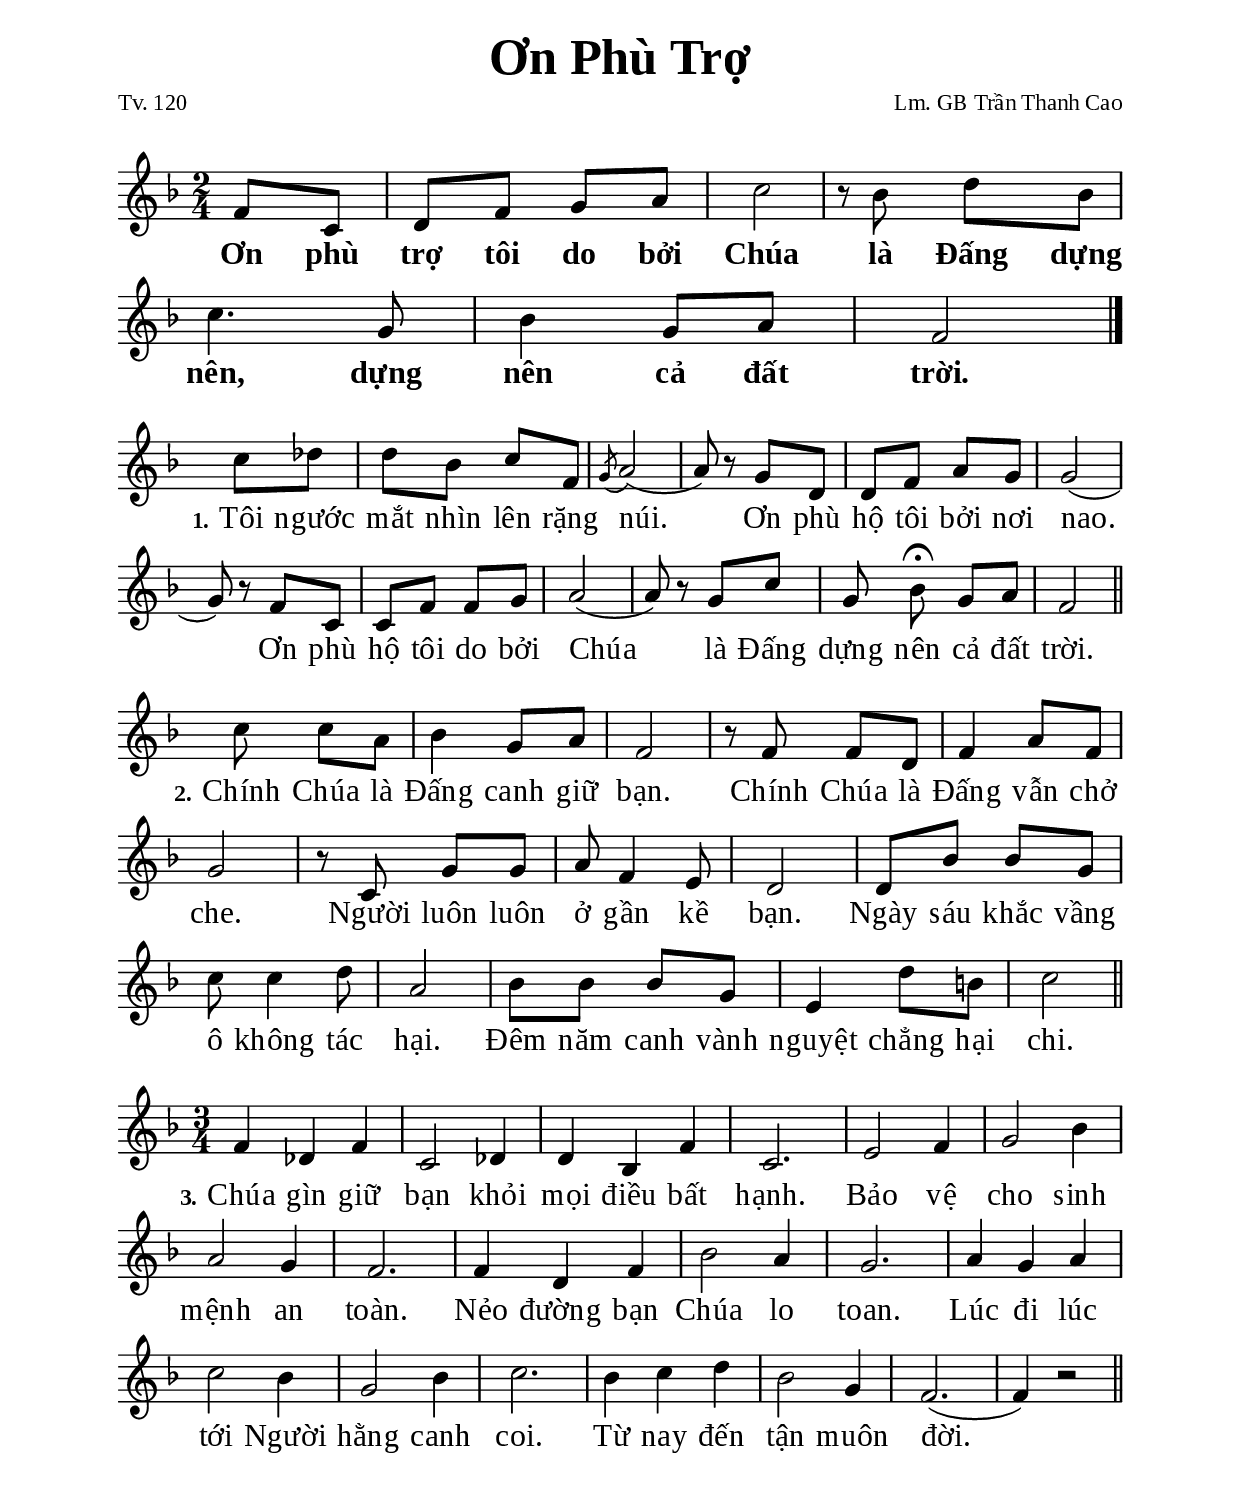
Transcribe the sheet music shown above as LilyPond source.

% Cài đặt chung
\version "2.20.0"
\include "english.ly"

\header {
  title = \markup { \fontsize #3 "Ơn Phù Trợ" }
  poet = "Tv. 120"
  composer = "Lm. GB Trần Thanh Cao"
  arranger = " "
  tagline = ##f
}

\paper {
  #(set-paper-size "a4")
  top-margin = 10\mm
  bottom-margin = 10\mm
  left-margin = 20\mm
  right-margin = 20\mm
  indent = #0
  #(define fonts
    (make-pango-font-tree
      "Liberation Serif"
      "Liberation Serif"
      "Liberation Serif"
      (/ 20 20)))
  page-count = #1
}

% Nhạc điệp khúc
nhacDiepKhuc = \relative c' {
  \partial 4 f8 c |
  d f g a |
  c2 |
  r8 bf d bf |
  c4. g8 |
  bf4 g8 a |
  f2 \bar "|."
}

% Nhạc phiên khúc
nhacPhienKhucMot = \relative c'' {
  \partial 4 c8 df |
  d bf c f, |
  \acciaccatura g8 a2 ( |
  a8) r g d |
  d f a g |
  g2 ( |
  g8) r8 f c |
  c f f g |
  a2 ( |
  a8) r g c |
  \autoBeamOff
  g bf \fermata
  \autoBeamOn
  g a |
  f2 \bar "||"
}

nhacPhienKhucHai = \relative c'' {
  \partial 4. c8 c a |
  bf4 g8 a |
  f2 |
  r8 f f d |
  f4 a8 f |
  g2 |
  r8 c, g' g |
  a f4 e8 |
  d2 |
  d8 bf' bf g |
  c c4 d8 |
  a2 |
  bf8 bf bf g |
  e4 d'8 b! |
  c2 \bar "||"
}

nhacPhienKhucBa = \relative c' {
  f4 df f |
  c2 df4 |
  d bf f' |
  c2. |
  e2 f4 |
  g2 bf4 |
  a2 g4 |
  f2. |
  f4 d f |
  bf2 a4 |
  g2. |
  a4 g a |
  c2 bf4 |
  g2 bf4 |
  c2. |
  bf4 c d |
  bf2 g4 |
  f2. ( |
  f4) r2 \bar "||"
}

% Lời điệp khúc
loiDiepKhuc = \lyricmode {
  Ơn phù trợ tôi do bởi Chúa
  là Đấng dựng nên, dựng nên cả đất trời.
}

% Lời phiên khúc
loiPhienKhucMot = \lyricmode {
  \set stanza = #"1."
  Tôi ngước mắt nhìn lên rặng núi.
  Ơn phù hộ tôi bởi nơi nao.
  Ơn phù hộ tôi do bởi Chúa
  là Đấng dựng nên cả đất trời.
}

loiPhienKhucHai = \lyricmode {
  \set stanza = #"2."
  Chính Chúa là Đấng canh giữ bạn.
  Chính Chúa là Đấng vẫn chở che.
  Người luôn luôn ở gần kề bạn.
  Ngày sáu khắc vầng ô không tác hại.
  Đêm năm canh vành nguyệt chẳng hại chi.
}

loiPhienKhucBa = \lyricmode {
  \set stanza = #"3."
  Chúa gìn giữ bạn khỏi mọi điều bất hạnh.
  Bảo vệ cho sinh mệnh an toàn.
  Nẻo đường bạn Chúa lo toan.
  Lúc đi lúc tới Người hằng canh coi.
  Từ nay đến tận muôn đời.
}


% Dàn trang
\score {
  \new ChoirStaff <<
    \new Staff = diepKhuc \with {
        \consists "Merge_rests_engraver"
        \magnifyStaff #(magstep +1)
      }
      <<
      \new Voice = beSop {
        \key f \major \time 2/4 \stemNeutral \nhacDiepKhuc
      }
    >>
    \new Lyrics \lyricsto beSop \loiDiepKhuc
  >>
  \layout {
    \override Lyrics.LyricText.font-series = #'bold
    \override Lyrics.LyricText.font-size = #+3
    \override Lyrics.LyricSpace.minimum-distance = #4.0
    \override Score.BarNumber.break-visibility = ##(#f #f #f)
    \override Score.SpacingSpanner.uniform-stretching = ##t
  }
}

\score {
  \new ChoirStaff <<
    \new Staff = phienKhuc \with {
        \magnifyStaff #(magstep +1)
      }
      <<
      \new Voice = beSop {
        \key f \major \time 2/4 \nhacPhienKhucMot
      }
    >>
    \new Lyrics \lyricsto beSop \loiPhienKhucMot
  >>
  \layout {
    \override Staff.TimeSignature.transparent = ##t
    \override Lyrics.LyricText.font-size = #+3
    \override Lyrics.LyricSpace.minimum-distance = #1.0
    \override Score.BarNumber.break-visibility = ##(#f #f #f)
    \override Score.SpacingSpanner.uniform-stretching = ##t
  } 
}

\score {
  \new ChoirStaff <<
    \new Staff = phienKhuc \with {
        \magnifyStaff #(magstep +1)
      }
      <<
      \new Voice = beSop {
        \key f \major \time 2/4 \nhacPhienKhucHai
      }
    >>
    \new Lyrics \lyricsto beSop \loiPhienKhucHai
  >>
  \layout {
    \override Staff.TimeSignature.transparent = ##t
    \override Lyrics.LyricText.font-size = #+3
    \override Lyrics.LyricSpace.minimum-distance = #1.0
    \override Score.BarNumber.break-visibility = ##(#f #f #f)
    \override Score.SpacingSpanner.uniform-stretching = ##t
  } 
}

\score {
  \new ChoirStaff <<
    \new Staff = phienKhuc \with {
        \magnifyStaff #(magstep +1)
      }
      <<
      \new Voice = beSop {
        \key f \major \time 3/4 \nhacPhienKhucBa
      }
    >>
    \new Lyrics \lyricsto beSop \loiPhienKhucBa
  >>
  \layout {
    %\override Staff.TimeSignature.transparent = ##t
    \override Lyrics.LyricText.font-size = #+3
    \override Lyrics.LyricSpace.minimum-distance = #1.0
    \override Score.BarNumber.break-visibility = ##(#f #f #f)
    \override Score.SpacingSpanner.uniform-stretching = ##t
  } 
}
